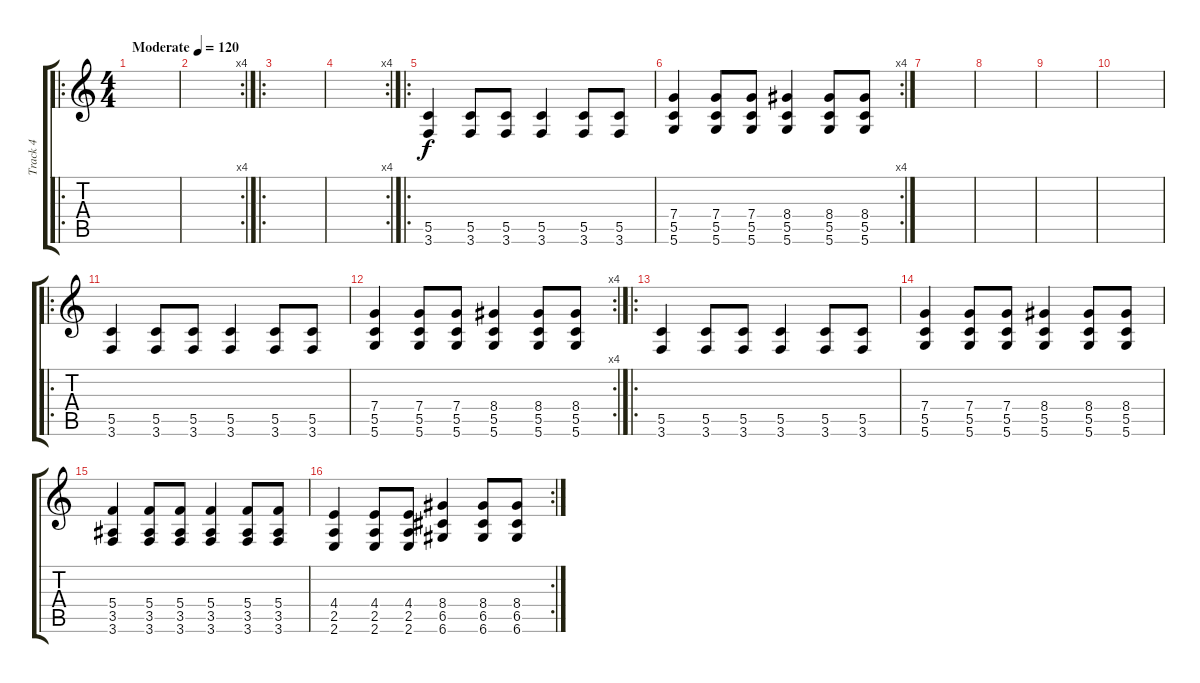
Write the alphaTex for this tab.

\track ("Track 4" "Track 4") {instrument distortionguitar}
\staff {score tabs}
\tuning (D4 A3 F3 C3 G2 D2) {hide}
\ro
\ts (4 4)
\tempo (120 "Moderate")
\clef g2
\ks c
|
\rc 4
|
\ro
|
\rc 4
|
\ro
(5.5 3.6).4 (5.5 3.6).8 (5.5 3.6).8 (5.5 3.6).4 (5.5 3.6).8 (5.5 3.6).8 |
\rc 4
(7.4 5.5 5.6).4 (7.4 5.5 5.6).8 (7.4 5.5 5.6).8 (8.4 5.5 5.6).4 (8.4 5.5 5.6).8 (8.4 5.5 5.6).8 |
|
|
|
|
\ro
(5.5 3.6).4 (5.5 3.6).8 (5.5 3.6).8 (5.5 3.6).4 (5.5 3.6).8 (5.5 3.6).8 |
\rc 4
(7.4 5.5 5.6).4 (7.4 5.5 5.6).8 (7.4 5.5 5.6).8 (8.4 5.5 5.6).4 (8.4 5.5 5.6).8 (8.4 5.5 5.6).8 |
\ro
(5.5 3.6).4 (5.5 3.6).8 (5.5 3.6).8 (5.5 3.6).4 (5.5 3.6).8 (5.5 3.6).8 |
(7.4 5.5 5.6).4 (7.4 5.5 5.6).8 (7.4 5.5 5.6).8 (8.4 5.5 5.6).4 (8.4 5.5 5.6).8 (8.4 5.5 5.6).8 |
(5.4 3.5 3.6).4 (5.4 3.5 3.6).8 (5.4 3.5 3.6).8 (5.4 3.5 3.6).4 (5.4 3.5 3.6).8 (5.4 3.5 3.6).8 |
\rc 2
(4.4 2.5 2.6).4 (4.4 2.5 2.6).8 (4.4 2.5 2.6).8 (8.4 6.5 6.6).4 (8.4 6.5 6.6).8 (8.4 6.5 6.6).8
